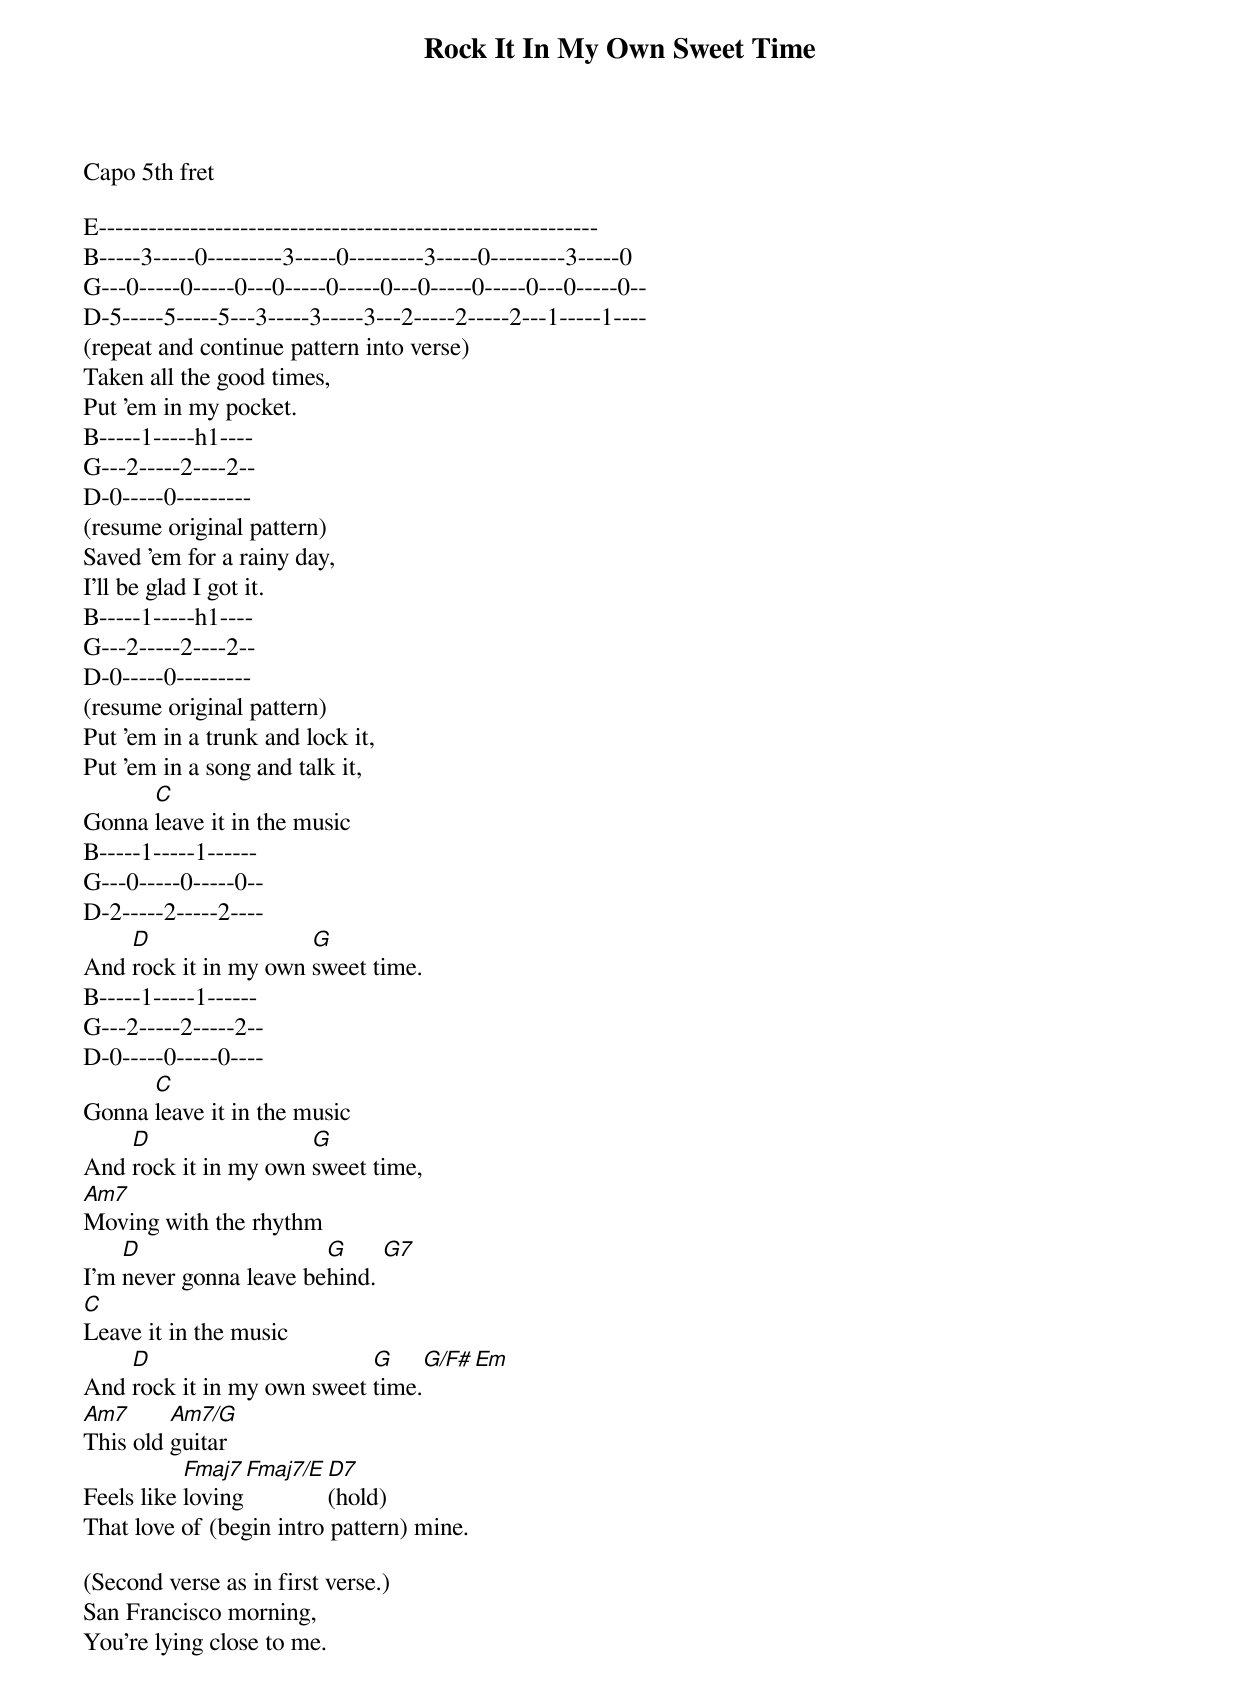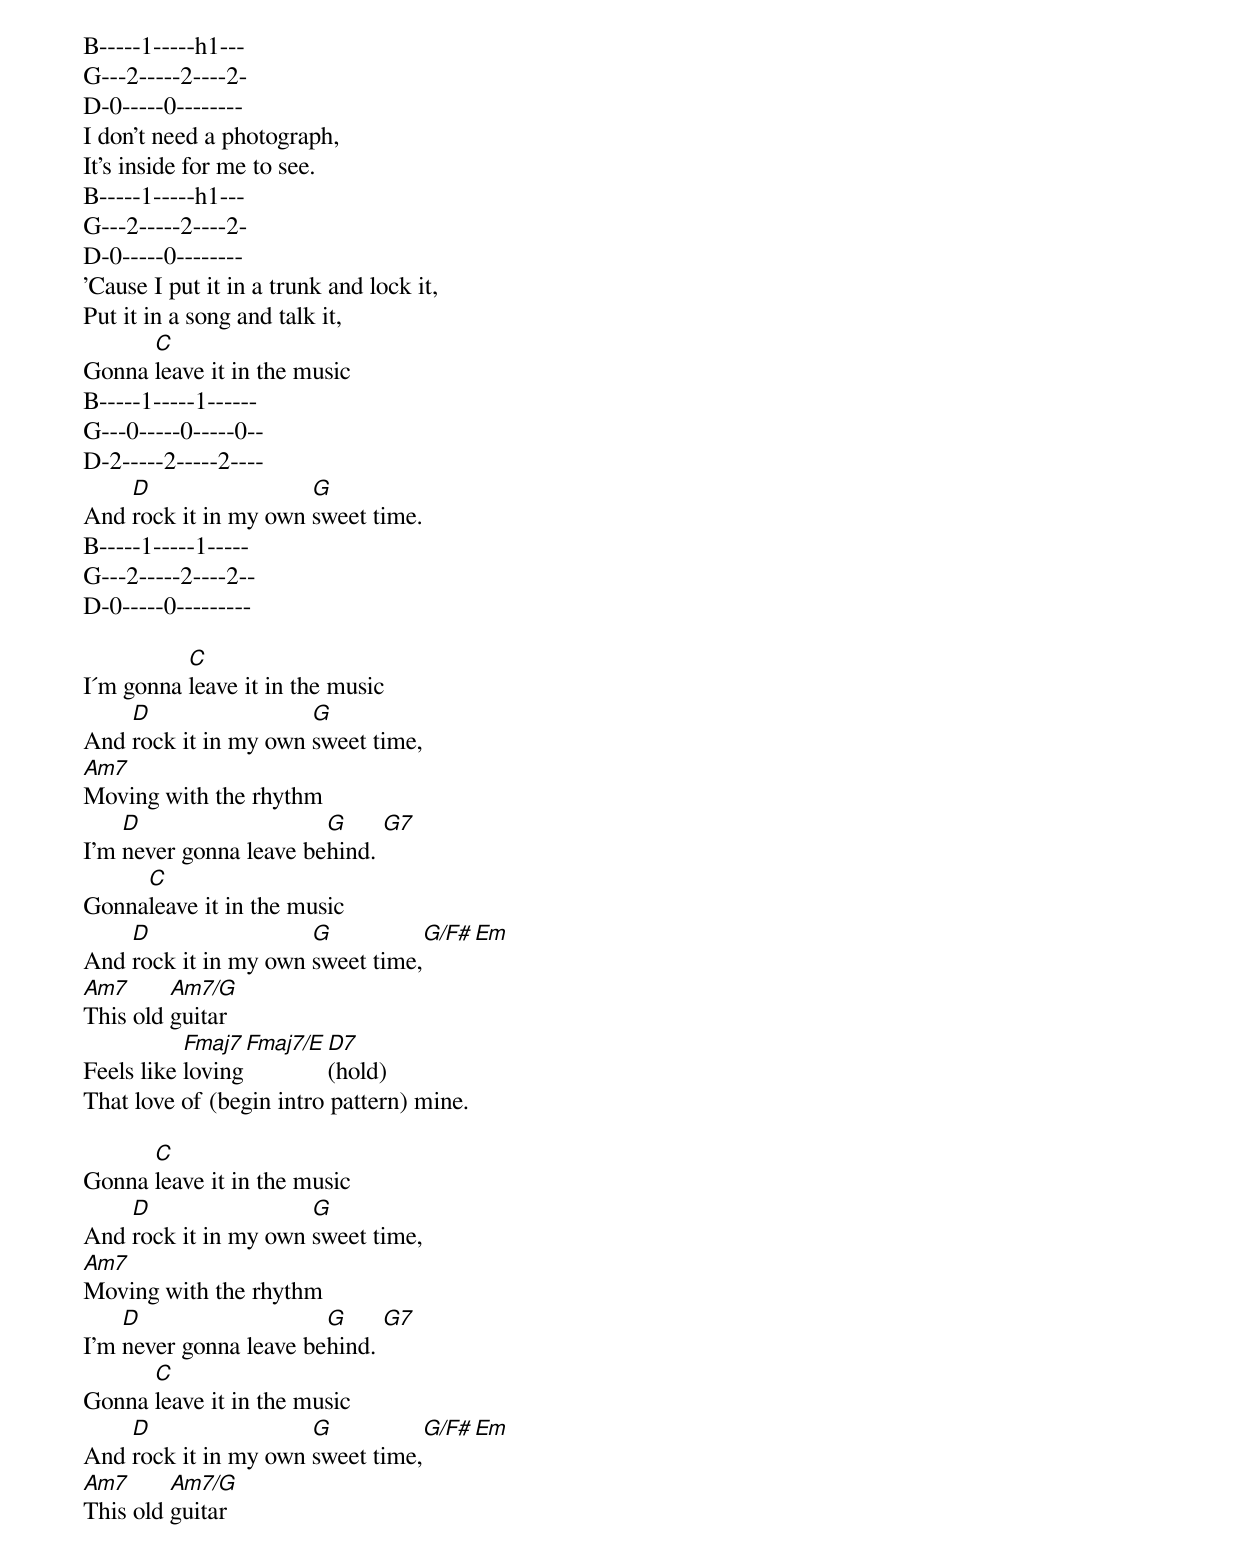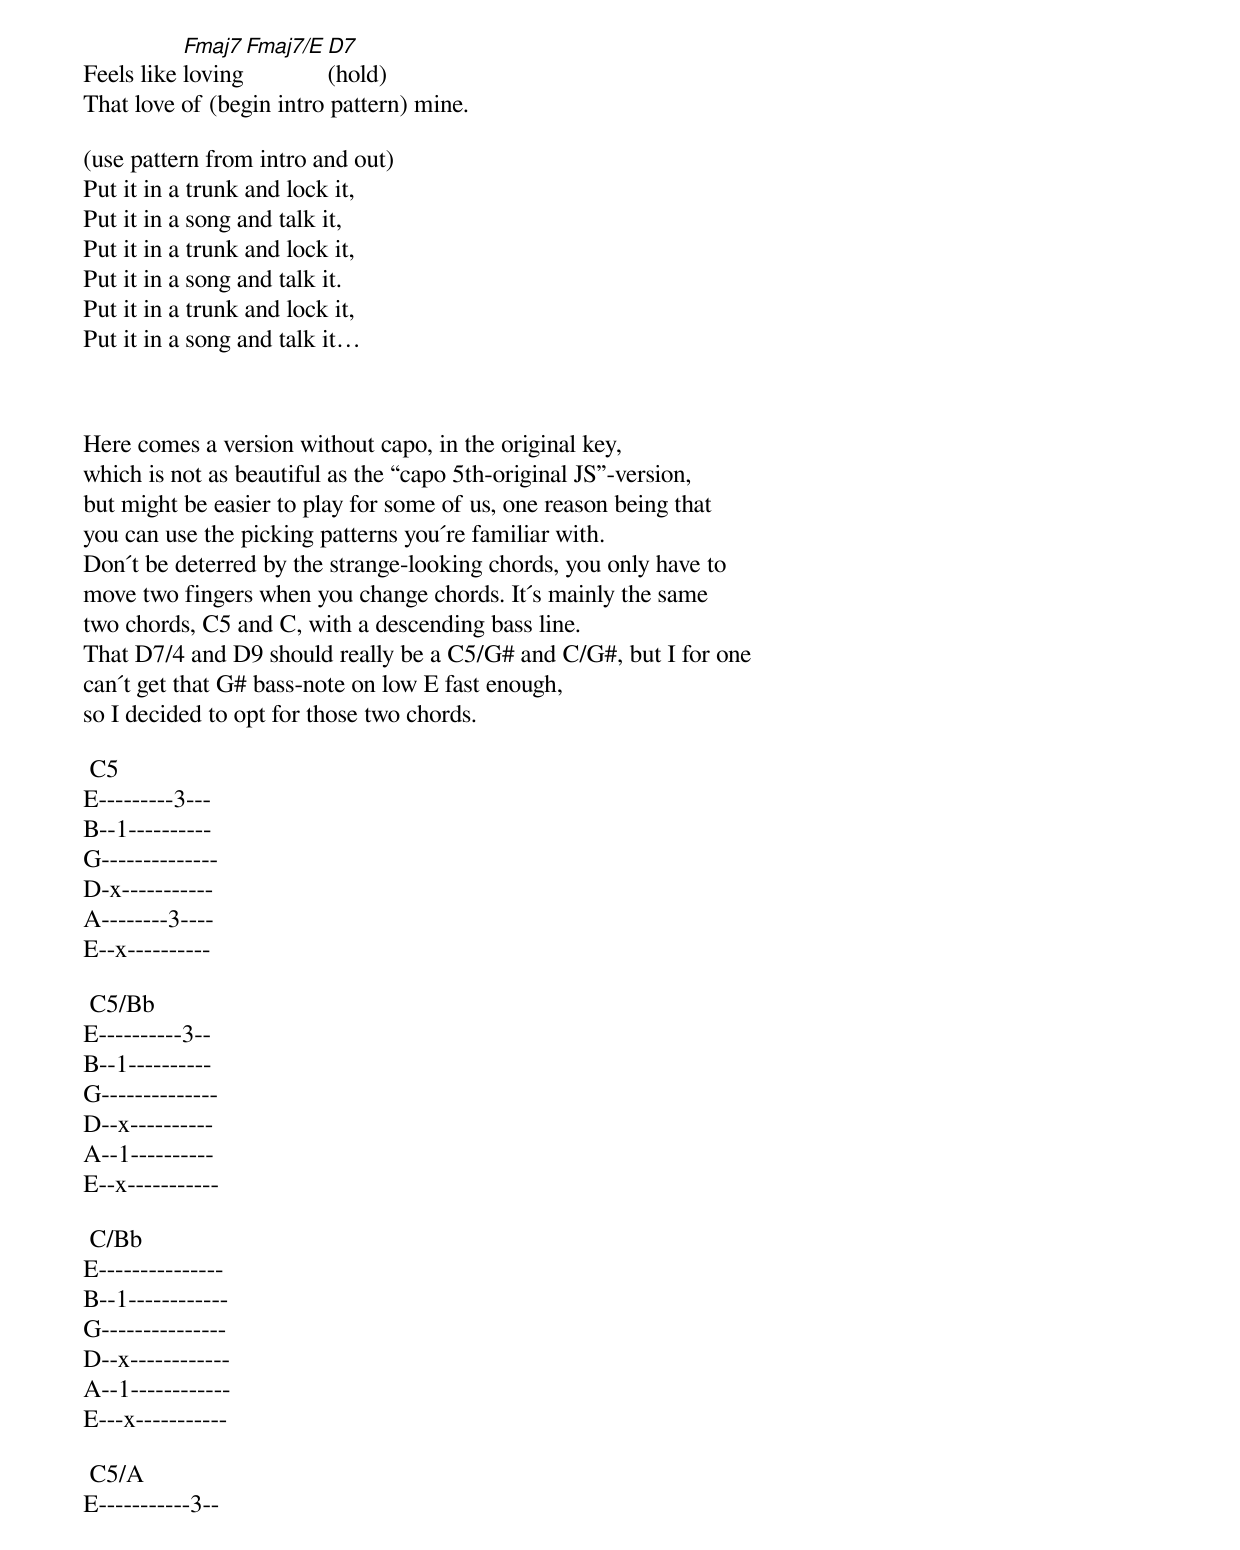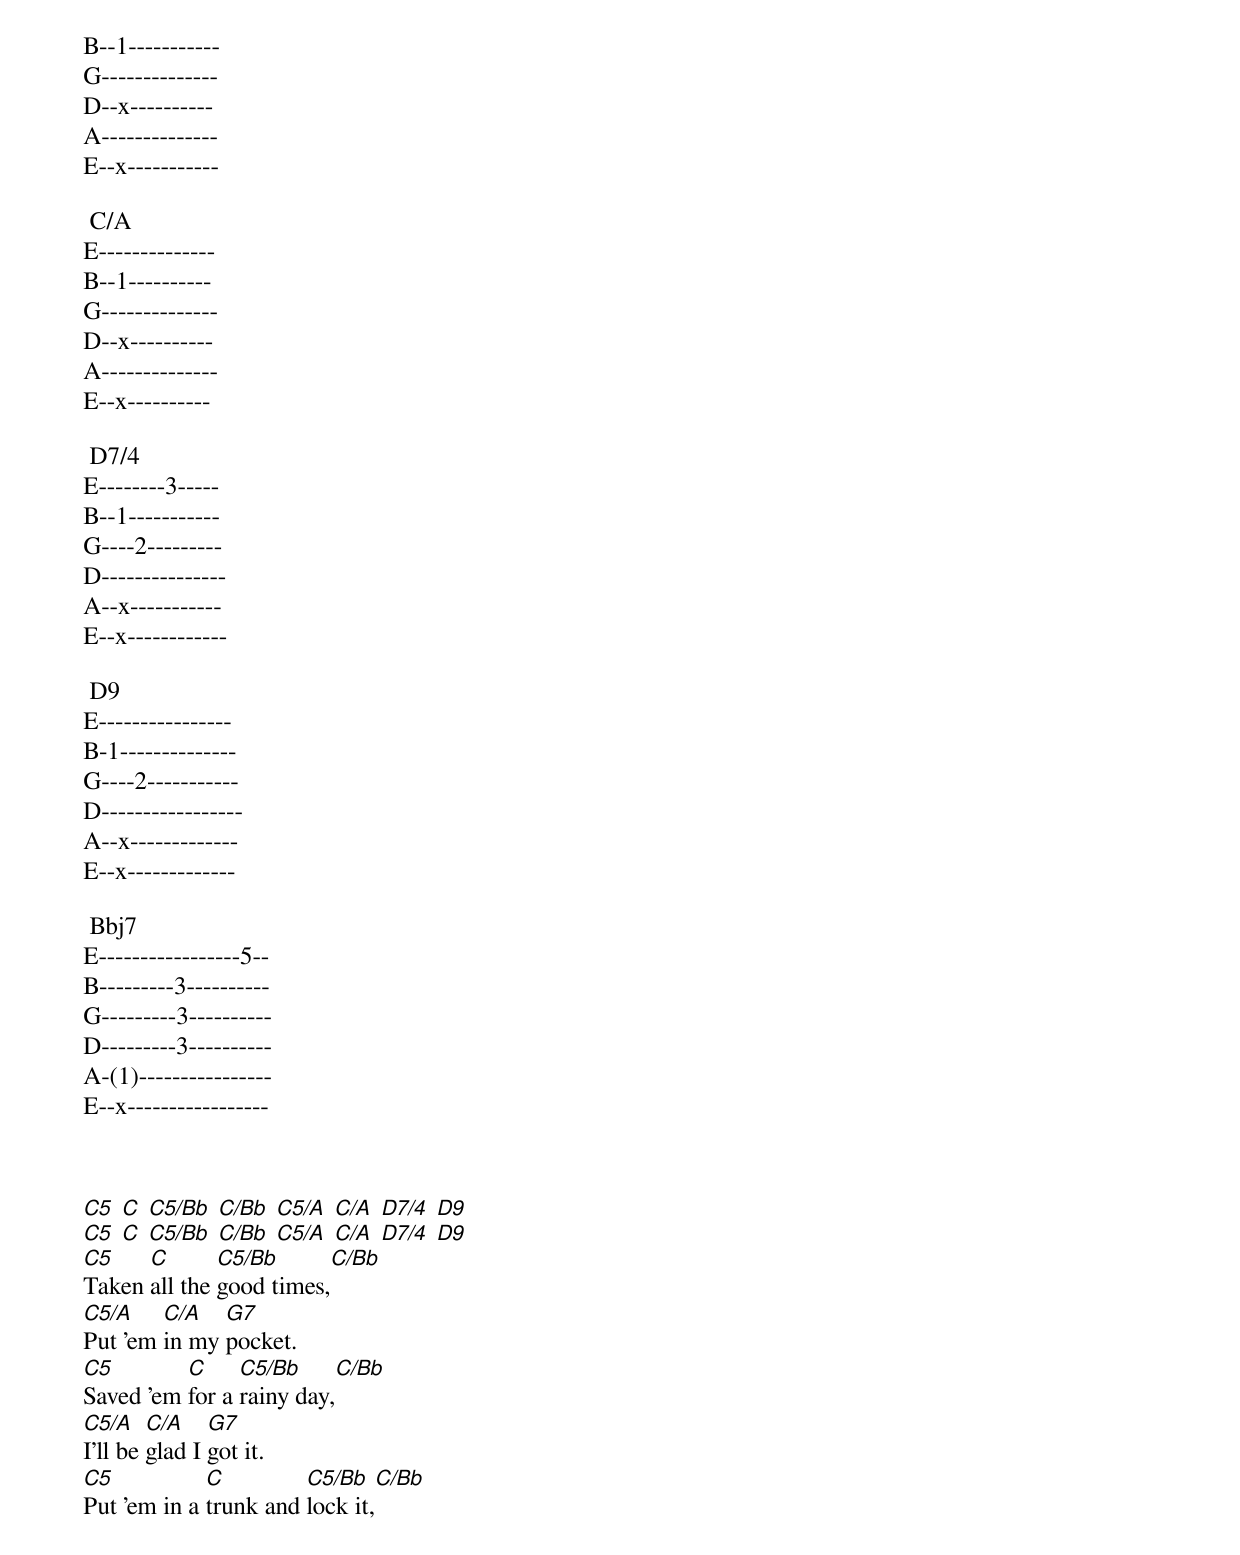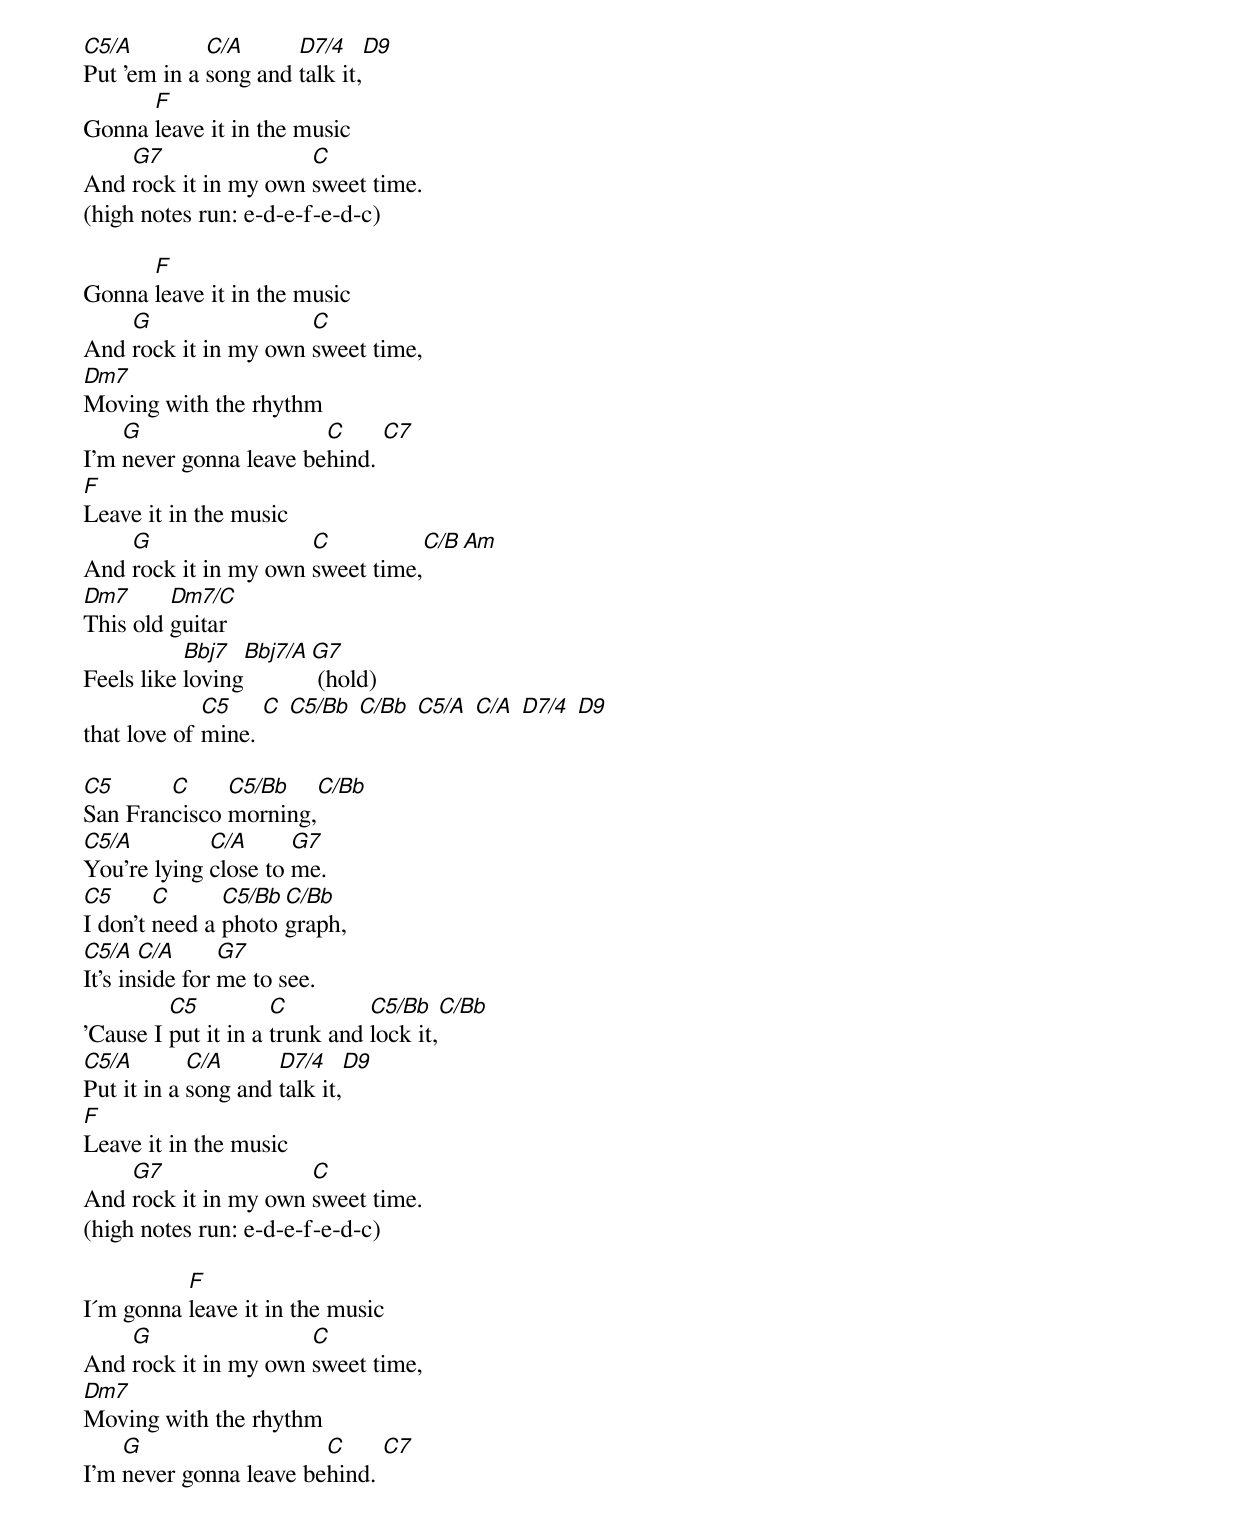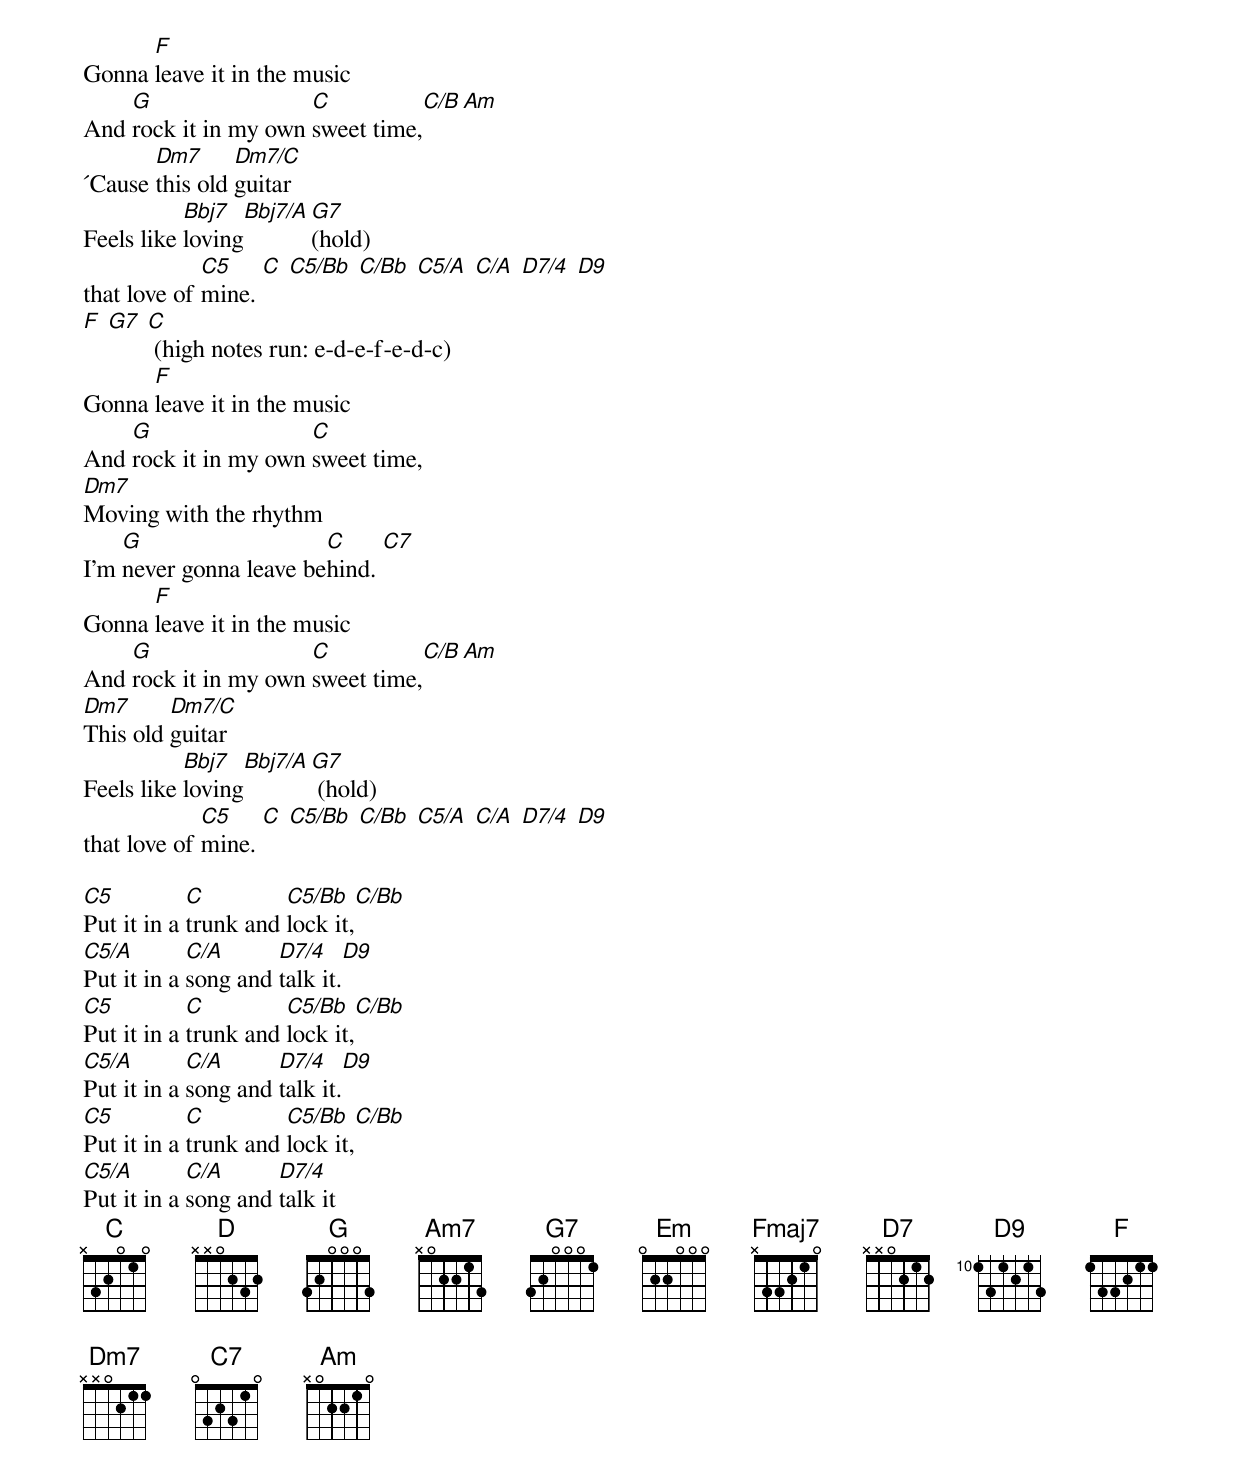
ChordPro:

{title: Rock It In My Own Sweet Time}
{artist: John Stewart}
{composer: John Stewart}
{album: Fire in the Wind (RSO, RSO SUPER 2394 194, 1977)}

Capo 5th fret

E------------------------------------------------------------
B-----3-----0---------3-----0---------3-----0---------3-----0
G---0-----0-----0---0-----0-----0---0-----0-----0---0-----0--
D-5-----5-----5---3-----3-----3---2-----2-----2---1-----1----
(repeat and continue pattern into verse)
Taken all the good times,
Put 'em in my pocket.
B-----1-----h1----
G---2-----2----2--
D-0-----0---------
(resume original pattern)
Saved 'em for a rainy day,
I'll be glad I got it.
B-----1-----h1----
G---2-----2----2--
D-0-----0---------
(resume original pattern)
Put 'em in a trunk and lock it,
Put 'em in a song and talk it,
Gonna [C]leave it in the music
B-----1-----1------
G---0-----0-----0--
D-2-----2-----2----
And [D]rock it in my own [G]sweet time.
B-----1-----1------
G---2-----2-----2--
D-0-----0-----0----
Gonna [C]leave it in the music
And [D]rock it in my own [G]sweet time,
[Am7]Moving with the rhythm
I'm [D]never gonna leave be[G]hind. [G7]
[C]Leave it in the music
And [D]rock it in my own sweet [G]time.[G/F#][Em]
[Am7]This old [Am7/G]guitar
Feels like [Fmaj7]loving[Fmaj7/E][D7](hold)
That love of (begin intro pattern) mine.

(Second verse as in first verse.)
San Francisco morning,
You're lying close to me.
B-----1-----h1---
G---2-----2----2-
D-0-----0--------
I don't need a photograph,
It's inside for me to see.
B-----1-----h1---
G---2-----2----2-
D-0-----0--------
'Cause I put it in a trunk and lock it,
Put it in a song and talk it,
Gonna [C]leave it in the music
B-----1-----1------
G---0-----0-----0--
D-2-----2-----2----
And [D]rock it in my own [G]sweet time.
B-----1-----1-----
G---2-----2----2--
D-0-----0---------

I´m gonna [C]leave it in the music
And [D]rock it in my own [G]sweet time,
[Am7]Moving with the rhythm
I'm [D]never gonna leave be[G]hind. [G7]
Gonna[C]leave it in the music
And [D]rock it in my own [G]sweet time,[G/F#][Em]
[Am7]This old [Am7/G]guitar
Feels like [Fmaj7]loving[Fmaj7/E][D7](hold)
That love of (begin intro pattern) mine.

Gonna [C]leave it in the music
And [D]rock it in my own [G]sweet time,
[Am7]Moving with the rhythm
I'm [D]never gonna leave be[G]hind. [G7]
Gonna [C]leave it in the music
And [D]rock it in my own [G]sweet time,[G/F#][Em]
[Am7]This old [Am7/G]guitar
Feels like [Fmaj7]loving[Fmaj7/E][D7](hold)
That love of (begin intro pattern) mine.

(use pattern from intro and out)
Put it in a trunk and lock it,
Put it in a song and talk it,
Put it in a trunk and lock it,
Put it in a song and talk it.
Put it in a trunk and lock it,
Put it in a song and talk it…



Here comes a version without capo, in the original key,
which is not as beautiful as the “capo 5th-original JS”-version,
but might be easier to play for some of us, one reason being that
you can use the picking patterns you´re familiar with.
Don´t be deterred by the strange-looking chords, you only have to
move two fingers when you change chords. It´s mainly the same
two chords, C5 and C, with a descending bass line.
That D7/4 and D9 should really be a C5/G# and C/G#, but I for one
can´t get that G# bass-note on low E fast enough,
so I decided to opt for those two chords.

 C5
E---------3---
B--1----------
G--------------
D-x-----------
A--------3----
E--x----------

 C5/Bb
E----------3--
B--1----------
G--------------
D--x----------
A--1----------
E--x-----------

 C/Bb
E---------------
B--1------------
G---------------
D--x------------
A--1------------
E---x-----------

 C5/A
E-----------3--
B--1-----------
G--------------
D--x----------
A--------------
E--x-----------

 C/A
E--------------
B--1----------
G--------------
D--x----------
A--------------
E--x----------

 D7/4
E--------3-----
B--1-----------
G----2---------
D---------------
A--x-----------
E--x------------

 D9
E----------------
B-1--------------
G----2-----------
D-----------------
A--x-------------
E--x-------------

 Bbj7
E-----------------5--
B---------3----------
G---------3----------
D---------3----------
A-(1)----------------
E--x-----------------



[C5] [C] [C5/Bb] [C/Bb] [C5/A] [C/A] [D7/4] [D9]
[C5] [C] [C5/Bb] [C/Bb] [C5/A] [C/A] [D7/4] [D9]
[C5]Taken [C]all the [C5/Bb]good times,[C/Bb]
[C5/A]Put 'em [C/A]in my [G7]pocket.
[C5]Saved 'em [C]for a [C5/Bb]rainy day,[C/Bb]
[C5/A]I'll be [C/A]glad I [G7]got it.
[C5]Put 'em in a [C]trunk and [C5/Bb]lock it,[C/Bb]
[C5/A]Put 'em in a [C/A]song and [D7/4]talk it,[D9]
Gonna [F]leave it in the music
And [G7]rock it in my own [C]sweet time.
(high notes run: e-d-e-f-e-d-c)

Gonna [F]leave it in the music
And [G]rock it in my own [C]sweet time,
[Dm7]Moving with the rhythm
I'm [G]never gonna leave be[C]hind. [C7]
[F]Leave it in the music
And [G]rock it in my own [C]sweet time,[C/B][Am]
[Dm7]This old [Dm7/C]guitar
Feels like [Bbj7]loving[Bbj7/A][G7] (hold)
that love of [C5]mine. [C] [C5/Bb] [C/Bb] [C5/A] [C/A] [D7/4] [D9]

[C5]San Fran[C]cisco [C5/Bb]morning,[C/Bb]
[C5/A]You're lying [C/A]close to [G7]me.
[C5]I don't [C]need a [C5/Bb]photo[C/Bb]graph,
[C5/A]It's in[C/A]side for [G7]me to see.
'Cause I [C5]put it in a [C]trunk and [C5/Bb]lock it,[C/Bb]
[C5/A]Put it in a [C/A]song and [D7/4]talk it,[D9]
[F]Leave it in the music
And [G7]rock it in my own [C]sweet time.
(high notes run: e-d-e-f-e-d-c)

I´m gonna [F]leave it in the music
And [G]rock it in my own [C]sweet time,
[Dm7]Moving with the rhythm
I'm [G]never gonna leave be[C]hind. [C7]
Gonna [F]leave it in the music
And [G]rock it in my own [C]sweet time,[C/B][Am]
´Cause [Dm7]this old [Dm7/C]guitar
Feels like [Bbj7]loving[Bbj7/A][G7](hold)
that love of [C5]mine. [C] [C5/Bb] [C/Bb] [C5/A] [C/A] [D7/4] [D9]
[F] [G7] [C] (high notes run: e-d-e-f-e-d-c)
Gonna [F]leave it in the music
And [G]rock it in my own [C]sweet time,
[Dm7]Moving with the rhythm
I'm [G]never gonna leave be[C]hind. [C7]
Gonna [F]leave it in the music
And [G]rock it in my own [C]sweet time,[C/B][Am]
[Dm7]This old [Dm7/C]guitar
Feels like [Bbj7]loving[Bbj7/A][G7] (hold)
that love of [C5]mine. [C] [C5/Bb] [C/Bb] [C5/A] [C/A] [D7/4] [D9]

[C5]Put it in a [C]trunk and [C5/Bb]lock it,[C/Bb]
[C5/A]Put it in a [C/A]song and [D7/4]talk it.[D9]
[C5]Put it in a [C]trunk and [C5/Bb]lock it,[C/Bb]
[C5/A]Put it in a [C/A]song and [D7/4]talk it.[D9]
[C5]Put it in a [C]trunk and [C5/Bb]lock it,[C/Bb]
[C5/A]Put it in a [C/A]song and [D7/4]talk it
